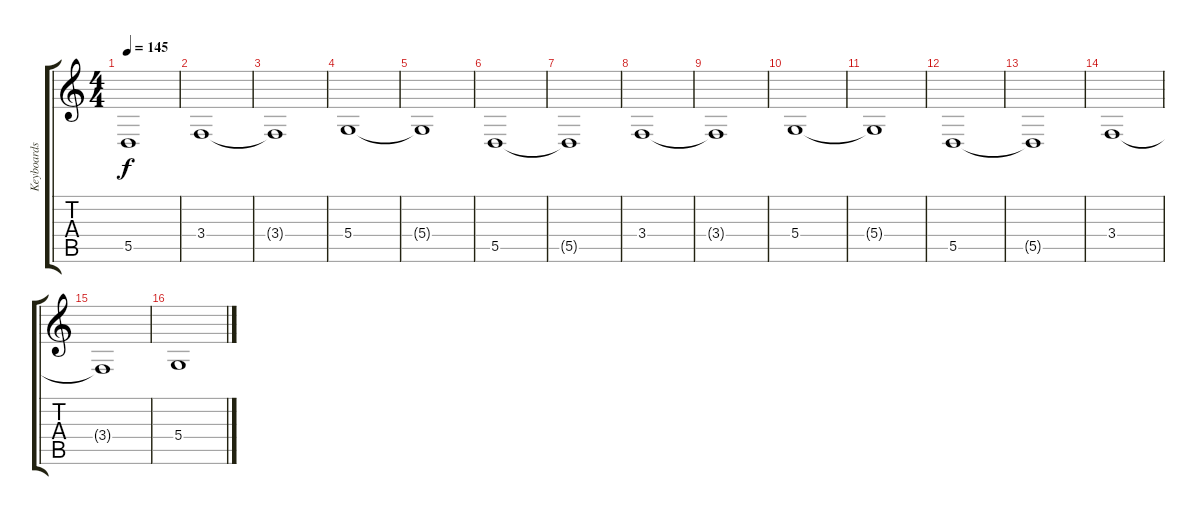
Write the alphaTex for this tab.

\track ("Keyboards" "Keyboards") {instrument pad7halo}
\staff {score tabs}
\tuning (E4 B3 G3 D3 A2 E2) {hide}
\ts (4 4)
\tempo 145
\clef g2
\ks c
5.5{t}.1{dy f} |
3.4.1 |
3.4{t}.1 |
5.4.1 |
5.4{t}.1 |
5.5.1 |
5.5{t}.1 |
3.4.1 |
3.4{t}.1 |
5.4.1 |
5.4{t}.1 |
5.5.1 |
5.5{t}.1 |
3.4.1 |
3.4{t}.1 |
5.4.1
